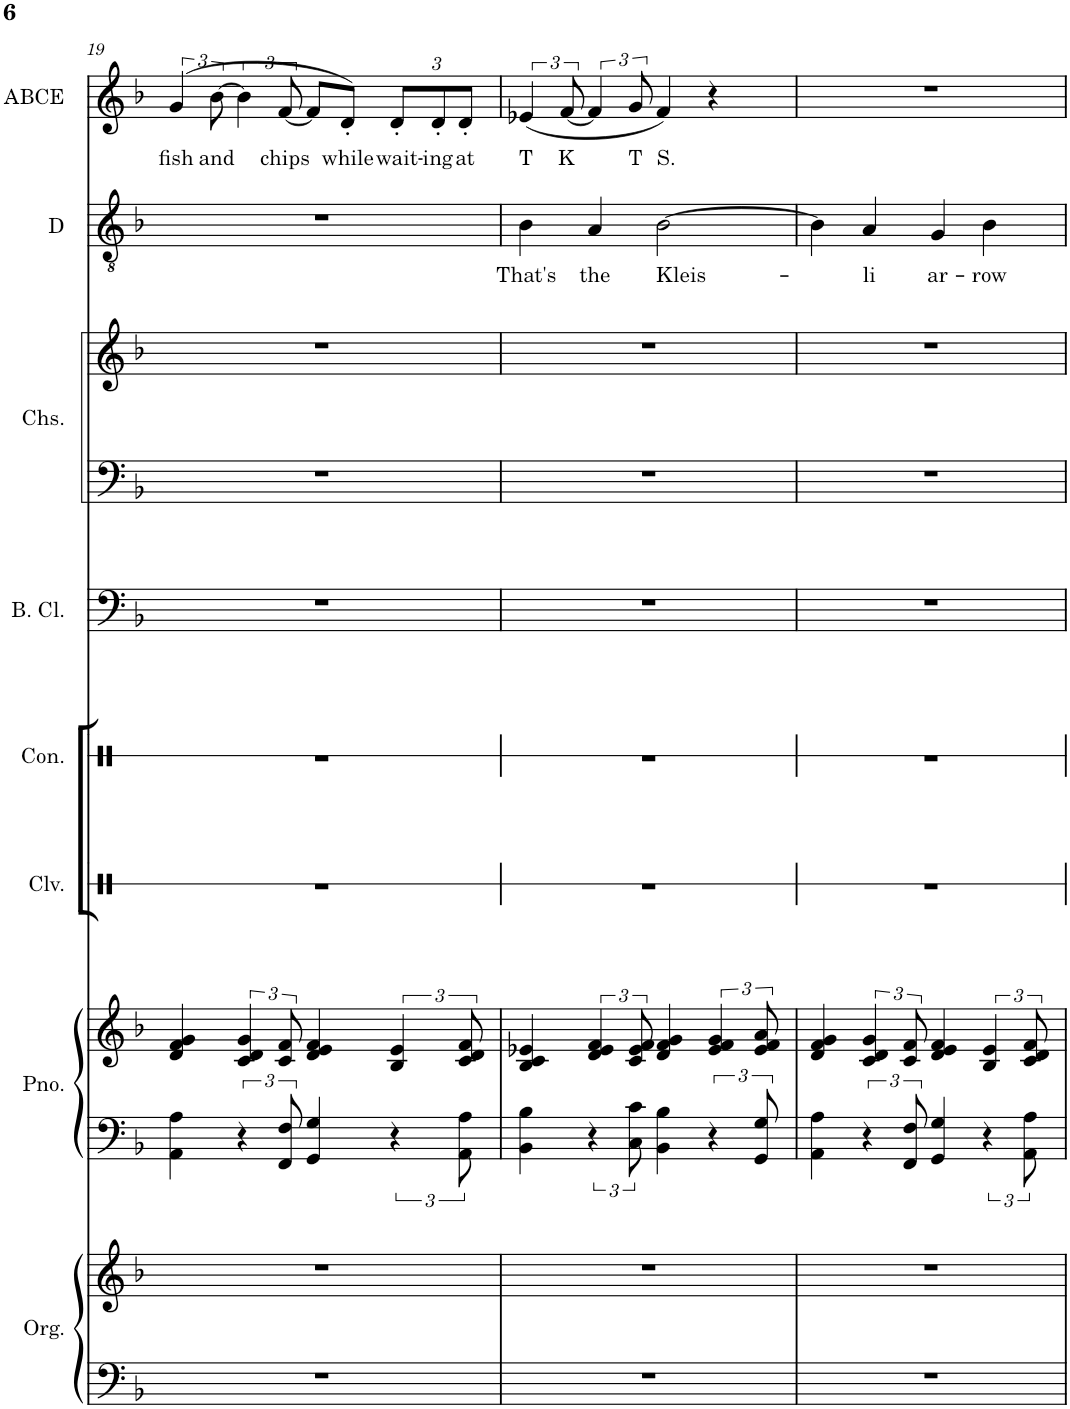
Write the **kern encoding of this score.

**kern	**kern	**kern	**kern	**kern	**kern	**kern	**kern	**kern	**kern	**text	**kern	**text
*part8	*part8	*part7	*part7	*part6	*part5	*part4	*part3	*part3	*part2	*part2	*part1	*part1
*staff11	*staff10	*staff9	*staff8	*staff7	*staff6	*staff5	*staff4	*staff3	*staff2	*staff2	*staff1	*staff1
*I"Organ	*	*I"Piano	*	*I"Claves	*I"Congas	*I"Bass Clarinet	*I"Chorus	*	*I"Dan	*	*I"Allie Belle Celle Ellie	*
*I'Org.	*	*I'Pno.	*	*I'Clv.	*I'Con.	*I'B. Cl.	*I'Chs.	*	*I'D	*	*I'ABCE	*
!!LO:PB:g=z
*clefF4	*clefG2	*clefF4	*clefG2	*clefX	*clefX	*clefF4	*clefF4	*clefG2	*clefGv2	*	*clefG2	*
*	*	*	*	*	*	*Trd8c14	*	*	*Trd8c14	*	*Trd1c2	*
*k[b-]	*k[b-]	*k[b-]	*k[b-]	*k[]	*k[]	*k[b-]	*k[b-]	*k[b-]	*k[b-]	*	*k[b-]	*
*M4/4	*M4/4	*M4/4	*M4/4	*M4/4	*M4/4	*M4/4	*M4/4	*M4/4	*M4/4	*	*M4/4	*
=19	=19	=19	=19	=19	=19	=19	=19	=19	=19	=19	=19	=19
!	!	!	!	!	!	!	!	!	!	!	!	!LO:LY:b
1r	1r	4AA\ 4A\	4d/ 4f/ 4g/	1r	1r	1r	1r	1r	1r	.	(6g/	fish
!	!	!	!	!	!	!	!	!	!	!	!	!LO:LY:b
.	.	.	.	.	.	.	.	.	.	.	[4b-\	and
.	.	6r	6c/ 6d/ 6g/	.	.	.	.	.	.	.	.	.
!	!	!	!	!	!	!	!	!	!	!	!	!LO:LY:b
.	.	12FF/ 12F/	12c/ 12f/	.	.	.	.	.	.	.	[12f/	chips
.	.	4GG/ 4G/	4d/ 4e/ 4f/	.	.	.	.	.	.	.	8f/L]	.
!	!	!	!	!	!	!	!	!	!	!	!	!LO:LY:b
.	.	.	.	.	.	.	.	.	.	.	8d'/J)	while
*	*	*	*	*	*	*	*	*	*	*	*Xbrackettup	*
!	!	!	!	!	!	!	!	!	!	!	!	!LO:LY:b
.	.	6r	6B-/ 6e/	.	.	.	.	.	.	.	12d'/L	wait-
!	!	!	!	!	!	!	!	!	!	!	!	!LO:LY:b
.	.	.	.	.	.	.	.	.	.	.	12d'/	-ing
!	!	!	!	!	!	!	!	!	!	!	!	!LO:LY:b
.	.	12AA\ 12A\	12c/ 12d/ 12f/	.	.	.	.	.	.	.	12d'/J	at
=20	=20	=20	=20	=20	=20	=20	=20	=20	=20	=20	=20	=20
!	!	!	!	!	!	!	!	!	!	!LO:LY:b	!	!LO:LY:b
1r	1r	4BB-\ 4B-\	4B-/ 4c/ 4e-X/	1r	1r	1r	1r	1r	4B-\	That's	(6e-X/	T
!	!	!	!	!	!	!	!	!	!	!	!	!LO:LY:b
.	.	.	.	.	.	.	.	.	.	.	[4f/	K
!	!	!	!	!	!	!	!	!	!	!LO:LY:b	!	!
.	.	6r	6d/ 6e-/ 6f/	.	.	.	.	.	4A/	the	.	.
!	!	!	!	!	!	!	!	!	!	!	!	!LO:LY:b
.	.	12C\ 12c\	12c/ 12e-/ 12f/	.	.	.	.	.	.	.	12g/	T
!	!	!	!	!	!	!	!	!	!	!LO:LY:b	!	!LO:LY:b
.	.	4BB-\ 4B-\	4d/ 4f/ 4g/	.	.	.	.	.	[2B-\	Kleis-	4f/)	S.
.	.	6r	6e-/ 6f/ 6g/	.	.	.	.	.	.	.	4r	.
.	.	12GG/ 12G/	12e-/ 12f/ 12a/	.	.	.	.	.	.	.	.	.
=21	=21	=21	=21	=21	=21	=21	=21	=21	=21	=21	=21	=21
1r	1r	4AA\ 4A\	4d/ 4f/ 4g/	1r	1r	1r	1r	1r	4B-\]	.	1r	.
!	!	!	!	!	!	!	!	!	!	!LO:LY:b	!	!
.	.	6r	6c/ 6d/ 6g/	.	.	.	.	.	4A/	li	.	.
.	.	12FF/ 12F/	12c/ 12f/	.	.	.	.	.	.	.	.	.
!	!	!	!	!	!	!	!	!	!	!LO:LY:b	!	!
.	.	4GG/ 4G/	4d/ 4e/ 4f/	.	.	.	.	.	4G/	ar-	.	.
!	!	!	!	!	!	!	!	!	!	!LO:LY:b	!	!
.	.	6r	6B-/ 6e/	.	.	.	.	.	4B-\	-row	.	.
.	.	12AA\ 12A\	12c/ 12d/ 12f/	.	.	.	.	.	.	.	.	.
=	=	=	=	=	=	=	=	=	=	=	=	=
*-	*-	*-	*-	*-	*-	*-	*-	*-	*-	*-	*-	*-
